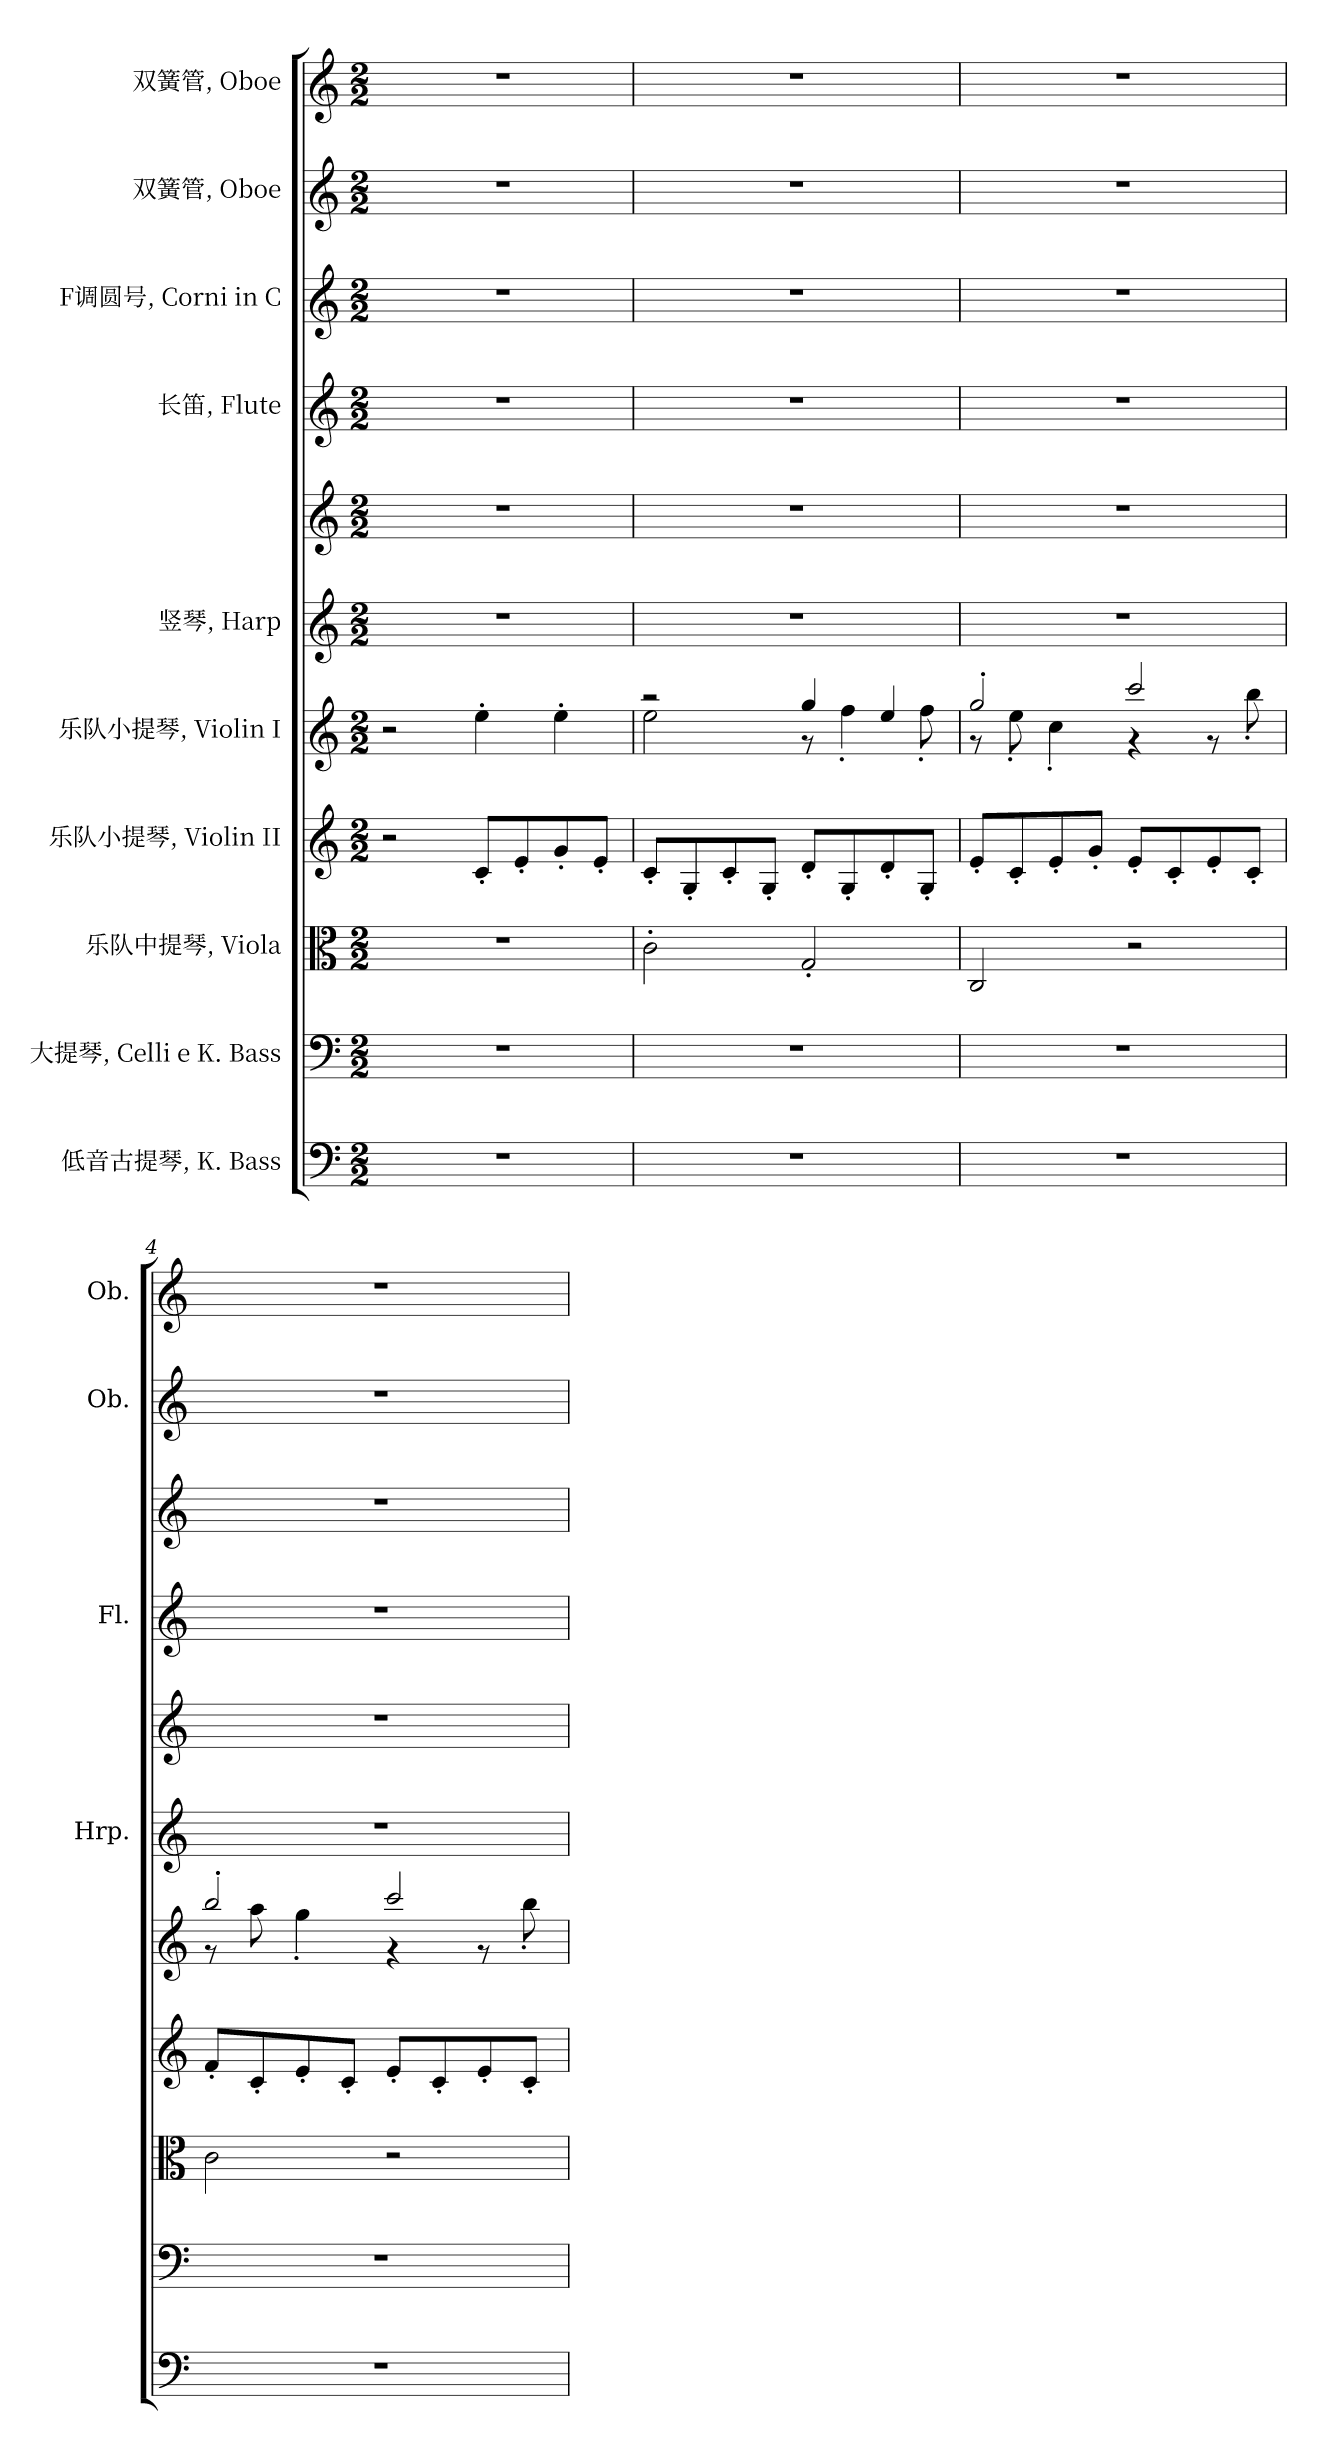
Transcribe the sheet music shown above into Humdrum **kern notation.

**kern	**kern	**kern	**kern	**kern	**kern	**kern	**kern	**kern	**kern	**kern
*part10	*part9	*part8	*part7	*part6	*part5	*part5	*part4	*part3	*part2	*part1
*staff11	*staff10	*staff9	*staff8	*staff7	*staff6	*staff5	*staff4	*staff3	*staff2	*staff1
*I"低音古提琴, K. Bass	*I"大提琴, Celli e K. Bass	*I"乐队中提琴, Viola	*I"乐队小提琴, Violin II	*I"乐队小提琴, Violin I	*I"竖琴, Harp	*	*I"长笛, Flute	*I"F调圆号, Corni in C	*I"双簧管, Oboe	*I"双簧管, Oboe
*	*	*	*	*	*I'Hrp.	*	*I'Fl.	*	*I'Ob.	*I'Ob.
*clefF4	*clefF4	*clefC3	*clefG2	*clefG2	*clefG2	*clefG2	*clefG2	*clefG2	*clefG2	*clefG2
*	*	*	*	*	*	*	*	*ITrd4c7	*	*
*k[]	*k[]	*k[]	*k[]	*k[]	*k[]	*k[]	*k[]	*k[b-]	*k[]	*k[]
*M2/2	*M2/2	*M2/2	*M2/2	*M2/2	*M2/2	*M2/2	*M2/2	*M2/2	*M2/2	*M2/2
*MM152	*MM152	*MM152	*MM152	*MM152	*MM152	*MM152	*MM152	*MM152	*MM152	*MM152
=1	=1	=1	=1	=1	=1	=1	=1	=1	=1	=1
1r	1r	1r	2r	2r	1r	1r	1r	1r	1r	1r
.	.	.	8c'/L	4ee'\	.	.	.	.	.	.
.	.	.	8e'/	.	.	.	.	.	.	.
.	.	.	8g'/	4ee'\	.	.	.	.	.	.
.	.	.	8e'/J	.	.	.	.	.	.	.
=2	=2	=2	=2	=2	=2	=2	=2	=2	=2	=2
*	*	*	*	*^	*	*	*	*	*	*
1r	1r	2c'\	8c'/L	2r	2ee\	1r	1r	1r	1r	1r	1r
.	.	.	8G'/	.	.	.	.	.	.	.	.
.	.	.	8c'/	.	.	.	.	.	.	.	.
.	.	.	8G'/J	.	.	.	.	.	.	.	.
.	.	2G'/	8d'/L	4gg/	8r	.	.	.	.	.	.
.	.	.	8G'/	.	4ff'\	.	.	.	.	.	.
.	.	.	8d'/	4ee/	.	.	.	.	.	.	.
.	.	.	8G'/J	.	8ff'\	.	.	.	.	.	.
=3	=3	=3	=3	=3	=3	=3	=3	=3	=3	=3	=3
1r	1r	2C/	8e'/L	2gg'/	8r	1r	1r	1r	1r	1r	1r
.	.	.	8c'/	.	8ee'\	.	.	.	.	.	.
.	.	.	8e'/	.	4cc'\	.	.	.	.	.	.
.	.	.	8g'/J	.	.	.	.	.	.	.	.
.	.	2r	8e'/L	2ccc/	4r	.	.	.	.	.	.
.	.	.	8c'/	.	.	.	.	.	.	.	.
.	.	.	8e'/	.	8r	.	.	.	.	.	.
.	.	.	8c'/J	.	8bb'\	.	.	.	.	.	.
=4	=4	=4	=4	=4	=4	=4	=4	=4	=4	=4	=4
1r	1r	2c\	8f'/L	2bb'/	8r	1r	1r	1r	1r	1r	1r
.	.	.	8c'/	.	8aa\	.	.	.	.	.	.
.	.	.	8e'/	.	4gg'\	.	.	.	.	.	.
.	.	.	8c'/J	.	.	.	.	.	.	.	.
.	.	2r	8e'/L	2ccc/	4r	.	.	.	.	.	.
.	.	.	8c'/	.	.	.	.	.	.	.	.
.	.	.	8e'/	.	8r	.	.	.	.	.	.
.	.	.	8c'/J	.	8bb'\	.	.	.	.	.	.
*	*	*	*	*v	*v	*	*	*	*	*	*
=	=	=	=	=	=	=	=	=	=	=
*-	*-	*-	*-	*-	*-	*-	*-	*-	*-	*-
